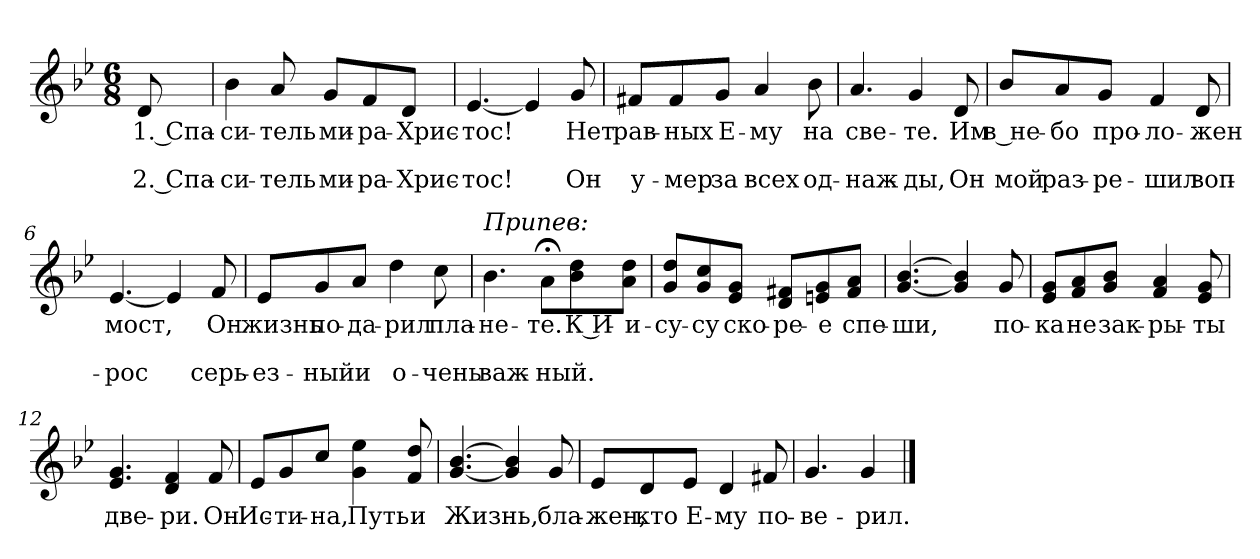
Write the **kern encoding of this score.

**kern	**text	**text	**text
*part1	*part1	*part1	*part1
*staff1	*staff1	*staff1	*staff1
*clefG2	*	*	*
*k[b-e-]	*	*	*
*g:	*	*	*
*M6/8	*	*	*
=	=	=	=
!	!LO:LY:b	!	!LO:LY:b
8d/	1. Спа-	.	2. Спа-
=1	=1	=1	=1
!	!LO:LY:b	!	!LO:LY:b
4b-\	-си-	.	-си-
!	!LO:LY:b	!	!LO:LY:b
8a/	-тель	.	-тель
!	!LO:LY:b	!	!LO:LY:b
8g/L	ми-	.	ми-
!	!LO:LY:b	!	!LO:LY:b
8f/	-ра-	.	-ра-
!	!LO:LY:b	!	!LO:LY:b
8d/J	-Хрис-	.	-Хрис-
=2	=2	=2	=2
!	!LO:LY:b	!	!LO:LY:b
[4.e-/	-тос!	.	-тос!
4e-/]	.	.	.
!	!LO:LY:b	!	!LO:LY:b
8g/	Нет	.	Он
=3	=3	=3	=3
!	!LO:LY:b	!	!LO:LY:b
8f#X/L	рав-	.	у-
!	!LO:LY:b	!	!LO:LY:b
8f#/	-ных	.	-мер
!	!LO:LY:b	!	!LO:LY:b
8g/J	Е-	.	за
!	!LO:LY:b	!	!LO:LY:b
4a/	-му	.	всех
!	!LO:LY:b	!	!LO:LY:b
8b-\	на	.	од-
!!LO:LB:g=z
=4	=4	=4	=4
!	!LO:LY:b	!	!LO:LY:b
4.a/	све-	.	-наж-
!	!LO:LY:b	!	!LO:LY:b
4g/	-те.	.	-ды,
!	!LO:LY:b	!	!LO:LY:b
8d/	Им	.	Он
=5	=5	=5	=5
!	!LO:LY:b	!	!LO:LY:b
8b-/L	в не-	.	мой
!	!LO:LY:b	!	!LO:LY:b
8a/	-бо	.	раз-
!	!LO:LY:b	!	!LO:LY:b
8g/J	про-	.	-ре-
!	!LO:LY:b	!	!LO:LY:b
4f/	-ло-	.	-шил
!	!LO:LY:b	!	!LO:LY:b
8d/	-жен	.	воп-
=6	=6	=6	=6
!	!LO:LY:b	!	!LO:LY:b
[4.e-/	мост,	.	-рос
4e-/]	.	.	.
!	!LO:LY:b	!	!LO:LY:b
8f/	Он	.	серь-
=7	=7	=7	=7
!	!LO:LY:b	!	!LO:LY:b
8e-/L	жизнь	.	-ез-
!	!LO:LY:b	!	!LO:LY:b
8g/	по-	.	-ный
!	!LO:LY:b	!	!LO:LY:b
8a/J	-да-	.	и
!	!LO:LY:b	!	!LO:LY:b
4dd\	-рил	.	о-
!	!LO:LY:b	!	!LO:LY:b
8cc\	пла-	.	-чень
!!LO:LB:g=z
=8	=8	=8	=8
!LO:TX:a:i:t=Припев&colon;	!	!	!
!	!LO:LY:b	!	!LO:LY:b
4.b-\	-не-	.	важ-
!	!LO:LY:b	!	!LO:LY:b
8a;<\L	-те.	.	-ный.
!	!LO:LY:b	!	!
8b-\ 8dd\	К И-	.	.
!	!LO:LY:b	!	!
8a\ 8dd\J	-и-	.	.
=9	=9	=9	=9
!	!LO:LY:b	!	!
8g/ 8dd/L	-су-	.	.
!	!LO:LY:b	!	!
8g/ 8cc/	-су	.	.
!	!LO:LY:b	!	!
8e-/ 8g/J	ско-	.	.
!	!LO:LY:b	!	!
8d/ 8f#X/L	-ре-	.	.
!	!LO:LY:b	!	!
8en/ 8g/	-е	.	.
!	!LO:LY:b	!	!
8f#/ 8a/J	спе-	.	.
=10	=10	=10	=10
!	!LO:LY:b	!	!
[4.g/ [4.b-/	-ши,	.	.
4g/] 4b-/]	.	.	.
!	!LO:LY:b	!	!
8g/	по-	.	.
=11	=11	=11	=11
!	!LO:LY:b	!	!
8e-/ 8g/L	-ка	.	.
!	!LO:LY:b	!	!
8f/ 8a/	не	.	.
!	!LO:LY:b	!	!
8g/ 8b-/J	зак-	.	.
!	!LO:LY:b	!	!
4f/ 4a/	-ры-	.	.
!	!LO:LY:b	!	!
8e-/ 8g/	-ты	.	.
!!LO:LB:g=z
=12	=12	=12	=12
!	!LO:LY:b	!	!
4.e-/ 4.g/	две-	.	.
!	!LO:LY:b	!	!
4d/ 4f/	-ри.	.	.
!	!LO:LY:b	!	!
8f/	Он	.	.
=13	=13	=13	=13
!	!LO:LY:b	!	!
8e-/L	Ис-	.	.
!	!LO:LY:b	!	!
8g/	-ти-	.	.
!	!LO:LY:b	!	!
8cc/J	-на,	.	.
!	!LO:LY:b	!	!
4g\ 4ee-\	Путь	.	.
!	!LO:LY:b	!	!
8f/ 8dd/	и	.	.
=14	=14	=14	=14
!	!LO:LY:b	!	!
[4.g/ [4.b-/	Жизнь,	.	.
4g/] 4b-/]	.	.	.
!	!LO:LY:b	!	!
8g/	бла-	.	.
=15	=15	=15	=15
!	!LO:LY:b	!	!
8e-/L	-жен,	.	.
!	!LO:LY:b	!	!
8d/	кто	.	.
!	!LO:LY:b	!	!
8e-/J	Е-	.	.
!	!LO:LY:b	!	!
4d/	-му	.	.
!	!LO:LY:b	!	!
8f#X/	по-	.	.
=16	=16	=16	=16
!	!LO:LY:b	!	!
4.g/	-ве-	.	.
!	!LO:LY:b	!	!
4g/	-рил.	.	.
==	==	==	==
*-	*-	*-	*-
